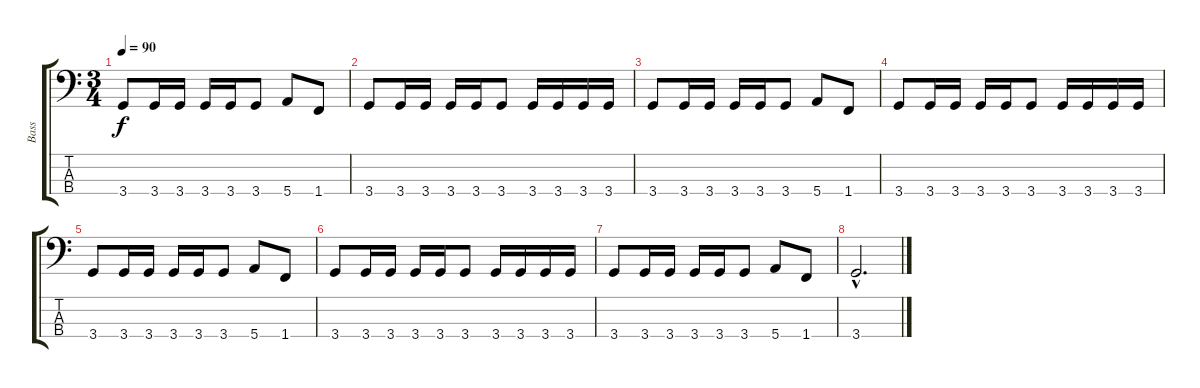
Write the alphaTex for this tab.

\track ("Bass" "Bass") {instrument electricbassfinger}
\staff {score tabs}
\tuning (G2 D2 A1 E1) {hide}
\ts (3 4)
\tempo 90
\clef f4
\ks c
3.4.8{dy f} 3.4.16 3.4.16 3.4.16 3.4.16 3.4.8 5.4.8 1.4.8 |
3.4.8 3.4.16 3.4.16 3.4.16 3.4.16 3.4.8 3.4.16 3.4.16 3.4.16 3.4.16 |
3.4.8 3.4.16 3.4.16 3.4.16 3.4.16 3.4.8 5.4.8 1.4.8 |
3.4.8 3.4.16 3.4.16 3.4.16 3.4.16 3.4.8 3.4.16 3.4.16 3.4.16 3.4.16 |
3.4.8 3.4.16 3.4.16 3.4.16 3.4.16 3.4.8 5.4.8 1.4.8 |
3.4.8 3.4.16 3.4.16 3.4.16 3.4.16 3.4.8 3.4.16 3.4.16 3.4.16 3.4.16 |
3.4.8 3.4.16 3.4.16 3.4.16 3.4.16 3.4.8 5.4.8 1.4.8 |
3.4{hac}.2{d}
